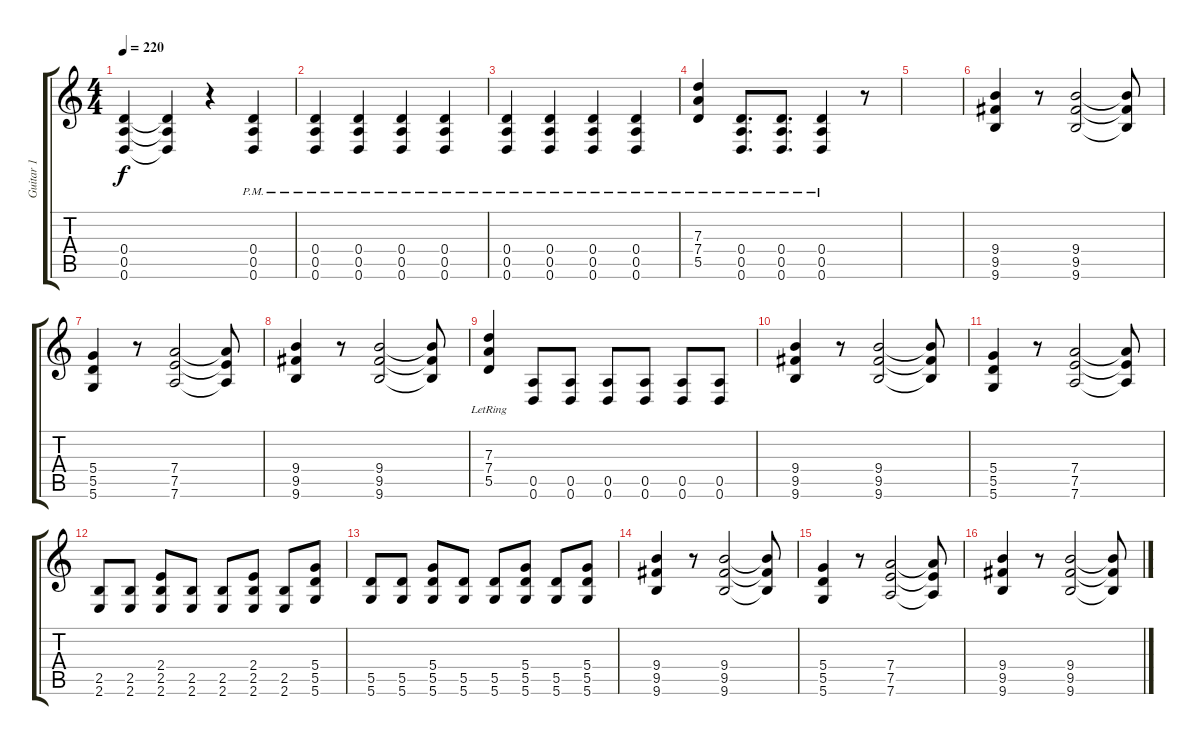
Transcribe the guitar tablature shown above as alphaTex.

\track ("Guitar 1" "Guitar 1") {instrument distortionguitar}
\staff {score tabs}
\tuning (E4 B3 G3 D3 A2 D2) {hide}
\ts (4 4)
\tempo 220
\clef g2
\ks c
(0.4 0.5 0.6).4{dy f} (0.4{t} 0.5{t} 0.6{t}).4 r.4 (0.4{pm} 0.5{pm} 0.6{pm}).4 |
(0.4{pm} 0.5{pm} 0.6{pm}).4 (0.4{pm} 0.5{pm} 0.6{pm}).4 (0.4{pm} 0.5{pm} 0.6{pm}).4 (0.4{pm} 0.5{pm} 0.6{pm}).4 |
(0.4{pm} 0.5{pm} 0.6{pm}).4 (0.4{pm} 0.5{pm} 0.6{pm}).4 (0.4{pm} 0.5{pm} 0.6{pm}).4 (0.4{pm} 0.5{pm} 0.6{pm}).4 |
(7.3{pm} 7.4{pm} 5.5{pm}).4 (0.4{pm} 0.5{pm} 0.6{pm}).8{d} (0.4{pm} 0.5{pm} 0.6{pm}).8{d} (0.4{pm} 0.5{pm} 0.6{pm}).4 r.8 |
|
(9.4 9.5 9.6).4 r.8 (9.4 9.5 9.6).2 (9.4{t} 9.5{t} 9.6{t}).8 |
(5.4 5.5 5.6).4 r.8 (7.4 7.5 7.6).2 (7.4{t} 7.5{t} 7.6{t}).8 |
(9.4 9.5 9.6).4 r.8 (9.4 9.5 9.6).2 (9.4{t} 9.5{t} 9.6{t}).8 |
(7.3{lr} 7.4 5.5).4 (0.5 0.6).8 (0.5 0.6).8 (0.5 0.6).8 (0.5 0.6).8 (0.5 0.6).8 (0.5 0.6).8 |
(9.4 9.5 9.6).4 r.8 (9.4 9.5 9.6).2 (9.4{t} 9.5{t} 9.6{t}).8 |
(5.4 5.5 5.6).4 r.8 (7.4 7.5 7.6).2 (7.4{t} 7.5{t} 7.6{t}).8 |
(2.5 2.6).8 (2.5 2.6).8 (2.4 2.5 2.6).8 (2.5 2.6).8 (2.5 2.6).8 (2.4 2.5 2.6).8 (2.5 2.6).8 (5.4 5.5 5.6).8 |
(5.5 5.6).8 (5.5 5.6).8 (5.4 5.5 5.6).8 (5.5 5.6).8 (5.5 5.6).8 (5.4 5.5 5.6).8 (5.5 5.6).8 (5.4 5.5 5.6).8 |
(9.4 9.5 9.6).4 r.8 (9.4 9.5 9.6).2 (9.4{t} 9.5{t} 9.6{t}).8 |
(5.4 5.5 5.6).4 r.8 (7.4 7.5 7.6).2 (7.4{t} 7.5{t} 7.6{t}).8 |
(9.4 9.5 9.6).4 r.8 (9.4 9.5 9.6).2 (9.4{t} 9.5{t} 9.6{t}).8
